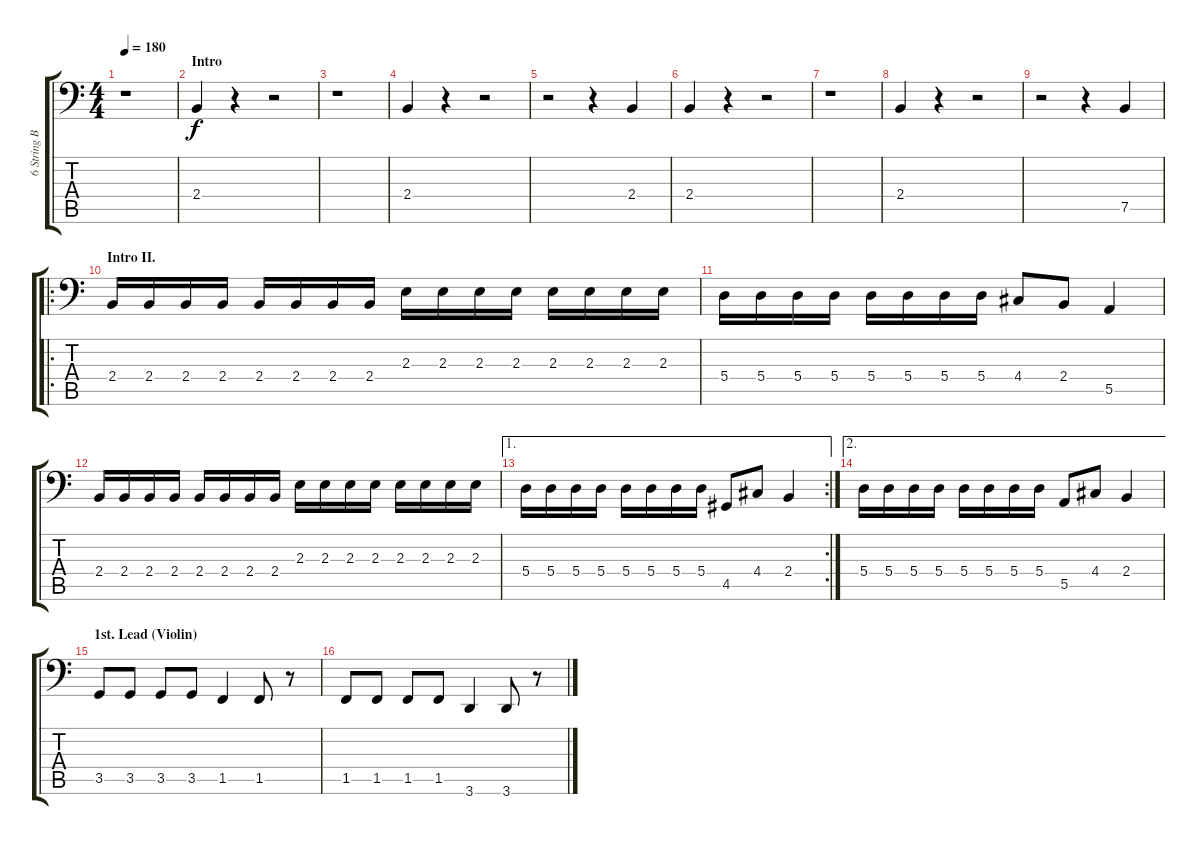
\track ("6 String Bass" "6 String B") {instrument electricbassfinger}
\staff {score tabs}
\tuning (C3 G2 D2 A1 E1 B0) {hide}
\ts (4 4)
\tempo 180
\clef f4
\ks c
r.1{dy f instrument electricbassfinger} |
\section ("" "Intro")
2.4.4 r.4 r.2 |
r.1 |
2.4.4 r.4 r.2 |
r.2 r.4 2.4.4 |
2.4.4 r.4 r.2 |
r.1 |
2.4.4 r.4 r.2 |
r.2 r.4 7.5.4 |
\ro
\section ("" "Intro II.")
2.4.16 2.4.16 2.4.16 2.4.16 2.4.16 2.4.16 2.4.16 2.4.16 2.3.16 2.3.16 2.3.16 2.3.16 2.3.16 2.3.16 2.3.16 2.3.16 |
5.4.16 5.4.16 5.4.16 5.4.16 5.4.16 5.4.16 5.4.16 5.4.16 4.4.8 2.4.8 5.5.4 |
2.4.16 2.4.16 2.4.16 2.4.16 2.4.16 2.4.16 2.4.16 2.4.16 2.3.16 2.3.16 2.3.16 2.3.16 2.3.16 2.3.16 2.3.16 2.3.16 |
\ae 1
\rc 2
5.4.16 5.4.16 5.4.16 5.4.16 5.4.16 5.4.16 5.4.16 5.4.16 4.5.8 4.4.8 2.4.4 |
\ae 2
5.4.16 5.4.16 5.4.16 5.4.16 5.4.16 5.4.16 5.4.16 5.4.16 5.5.8 4.4.8 2.4.4 |
\section ("" "1st. Lead (Violin)")
3.5.8 3.5.8 3.5.8 3.5.8 1.5.4 1.5.8 r.8 |
1.5.8 1.5.8 1.5.8 1.5.8 3.6.4 3.6.8 r.8
